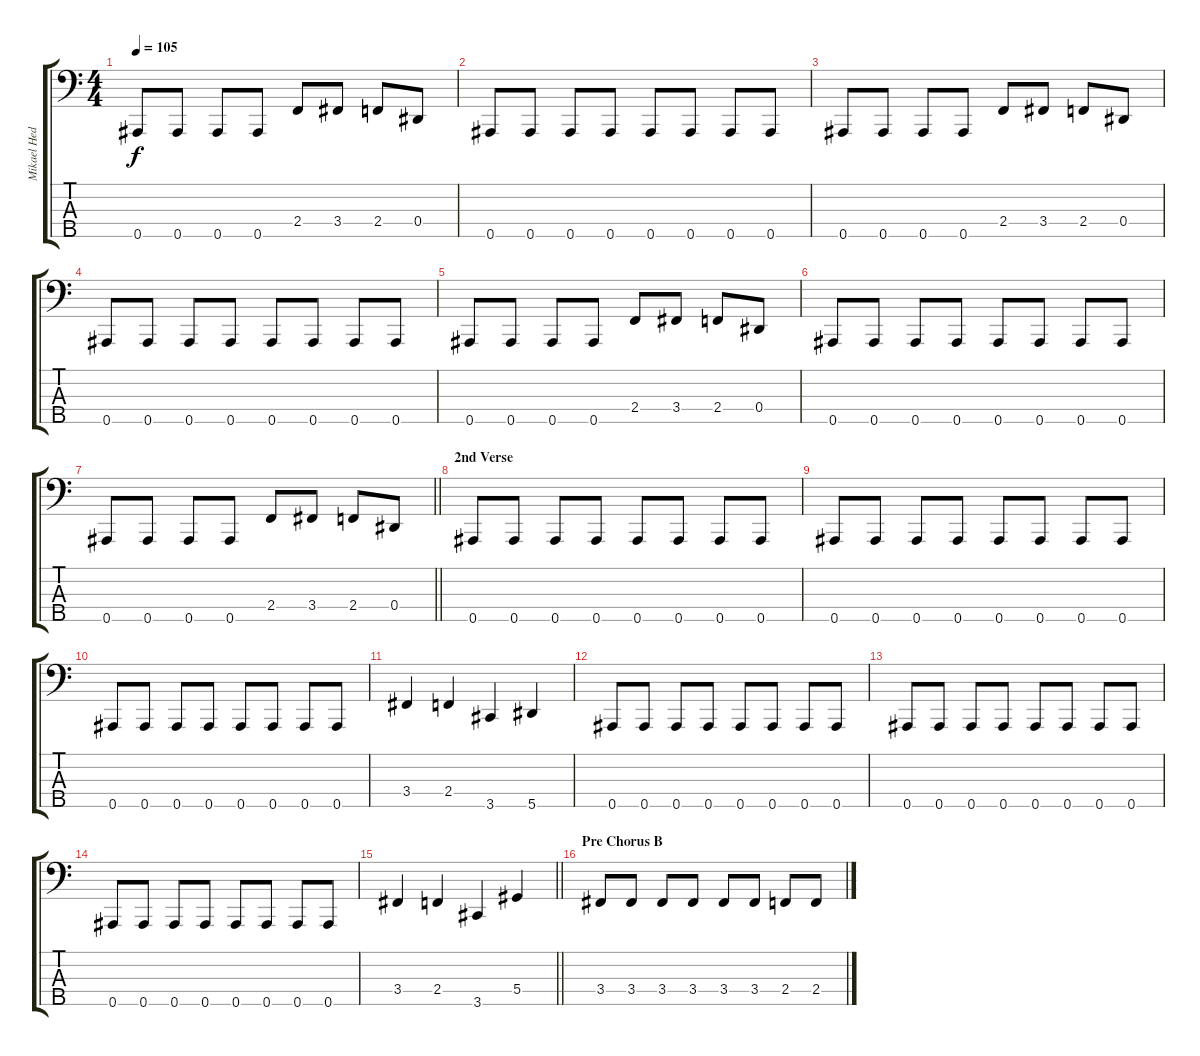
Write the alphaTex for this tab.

\track ("Mikael Hedlund" "Mikael Hed") {instrument electricbasspick}
\staff {score tabs}
\tuning (Gb2 Db2 Ab1 Eb1 Bb0) {hide}
\ts (4 4)
\tempo 105
\clef f4
\ks c
0.5.8{dy f} 0.5.8 0.5.8 0.5.8 2.4.8 3.4.8 2.4.8 0.4.8 |
0.5.8 0.5.8 0.5.8 0.5.8 0.5.8 0.5.8 0.5.8 0.5.8 |
0.5.8 0.5.8 0.5.8 0.5.8 2.4.8 3.4.8 2.4.8 0.4.8 |
0.5.8 0.5.8 0.5.8 0.5.8 0.5.8 0.5.8 0.5.8 0.5.8 |
0.5.8 0.5.8 0.5.8 0.5.8 2.4.8 3.4.8 2.4.8 0.4.8 |
0.5.8 0.5.8 0.5.8 0.5.8 0.5.8 0.5.8 0.5.8 0.5.8 |
\barLineRight lightlight
0.5.8 0.5.8 0.5.8 0.5.8 2.4.8 3.4.8 2.4.8 0.4.8 |
\section ("" "2nd Verse")
0.5.8 0.5.8 0.5.8 0.5.8 0.5.8 0.5.8 0.5.8 0.5.8 |
0.5.8 0.5.8 0.5.8 0.5.8 0.5.8 0.5.8 0.5.8 0.5.8 |
0.5.8 0.5.8 0.5.8 0.5.8 0.5.8 0.5.8 0.5.8 0.5.8 |
3.4.4 2.4.4 3.5.4 5.5.4 |
0.5.8 0.5.8 0.5.8 0.5.8 0.5.8 0.5.8 0.5.8 0.5.8 |
0.5.8 0.5.8 0.5.8 0.5.8 0.5.8 0.5.8 0.5.8 0.5.8 |
0.5.8 0.5.8 0.5.8 0.5.8 0.5.8 0.5.8 0.5.8 0.5.8 |
\barLineRight lightlight
3.4.4 2.4.4 3.5.4 5.4.4 |
\section ("" "Pre Chorus B")
3.4.8 3.4.8 3.4.8 3.4.8 3.4.8 3.4.8 2.4.8 2.4.8
